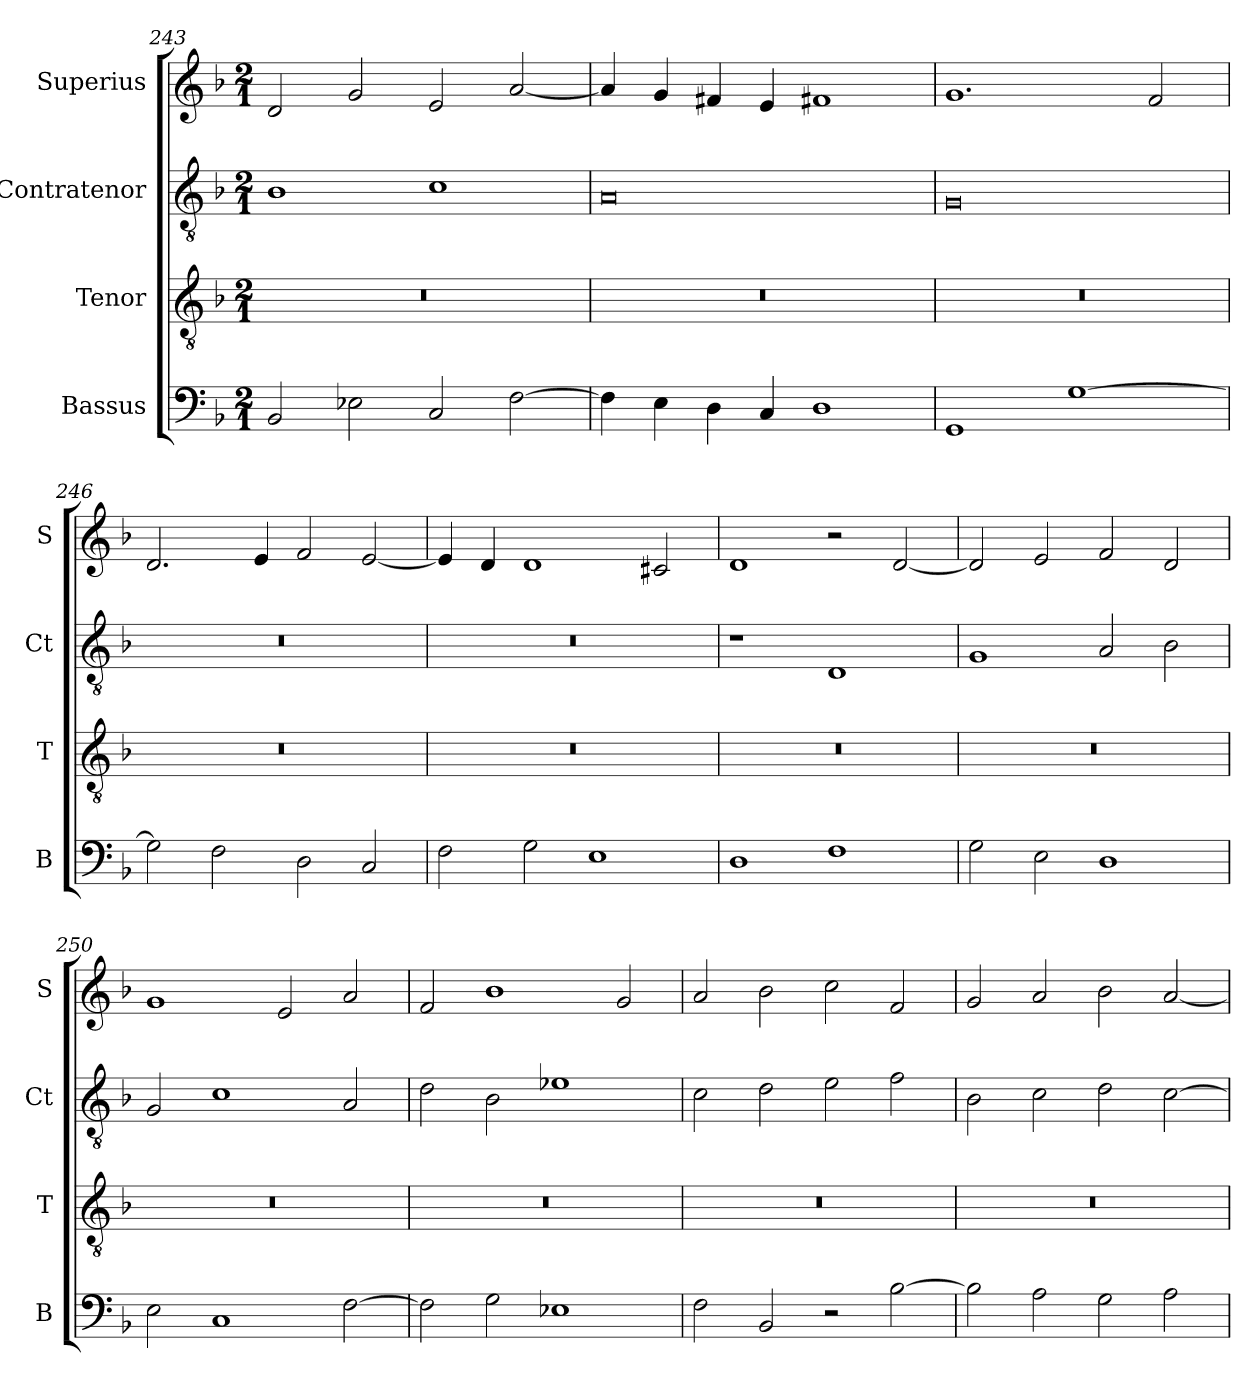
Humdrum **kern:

**kern	**kern	**kern	**kern
*part4	*part3	*part2	*part1
*staff4	*staff3	*staff2	*staff1
*I"Bassus	*I"Tenor	*I"Contratenor	*I"Superius
*I'B	*I'T	*I'Ct	*I'S
*clefF4	*clefGv2	*clefGv2	*clefG2
*k[b-]	*k[b-]	*k[b-]	*k[b-]
*M2/1	*M2/1	*M2/1	*M2/1
=243	=243	=243	=243
!	!LO:N:vis=0.	!	!
2BB-/	0r	1B-	2d/
2E-X\	.	.	2g/
2C/	.	1c	2e/
[2F\	.	.	[2a/
=244	=244	=244	=244
!	!LO:N:vis=0.	!	!
4F\]	0r	0A	4a/]
4E\	.	.	4g/
4D\	.	.	4f#X/
4C/	.	.	4e/
1D	.	.	1f#X
=245	=245	=245	=245
!	!LO:N:vis=0.	!	!
1GG	0r	0G	1.g
[1G	.	.	.
.	.	.	2f/
=246	=246	=246	=246
!	!LO:N:vis=0.	!	!
2G\]	0r	0r	2.d/
2F\	.	.	.
.	.	.	4e/
2D\	.	.	2f/
2C/	.	.	[2e/
=247	=247	=247	=247
!	!LO:N:vis=0.	!	!
2F\	0r	0r	4e/]
.	.	.	4d/
2G\	.	.	1d
1E	.	.	.
.	.	.	2c#X/
=248	=248	=248	=248
!	!LO:N:vis=0.	!	!
1D	0r	1r	1d
1F	.	1D	2r
.	.	.	[2d/
=249	=249	=249	=249
!	!LO:N:vis=0.	!	!
2G\	0r	1G	2d/]
2E\	.	.	2e/
1D	.	2A/	2f/
.	.	2B-\	2d/
=250	=250	=250	=250
!	!LO:N:vis=0.	!	!
2E\	0r	2G/	1g
1C	.	1c	.
.	.	.	2e/
[2F\	.	2A/	2a/
=251	=251	=251	=251
!	!LO:N:vis=0.	!	!
2F\]	0r	2d\	2f/
2G\	.	2B-\	1b-
1E-X	.	1e-X	.
.	.	.	2g/
=252	=252	=252	=252
!	!LO:N:vis=0.	!	!
2F\	0r	2c\	2a/
2BB-/	.	2d\	2b-\
2r	.	2e\	2cc\
[2B-\	.	2f\	2f/
=253	=253	=253	=253
!	!LO:N:vis=0.	!	!
2B-\]	0r	2B-\	2g/
2A\	.	2c\	2a/
2G\	.	2d\	2b-\
2A\	.	[2c\	[2a/
=	=	=	=
*-	*-	*-	*-
